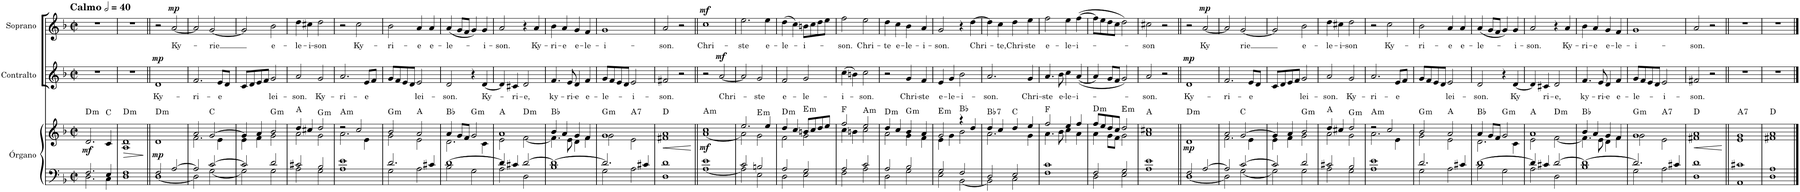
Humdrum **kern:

**kern	**kern	**dynam	**harte	**kern	**text	**dynam	**kern	**text	**dynam
*part3	*part3	*part3	*part3	*part2	*part2	*part2	*part1	*part1	*part1
*staff4	*staff3	*staff3/4	*	*staff2	*staff2	*staff2	*staff1	*staff1	*staff1
*I"Órgano	*	*	*	*I"Contralto	*	*	*I"Soprano	*	*
*	*	*	*	*I'C.	*	*	*I'S.	*	*
*clefF4	*clefG2	*	*	*clefG2	*	*	*clefG2	*	*
*k[b-]	*k[b-]	*	*	*k[b-]	*	*	*k[b-]	*	*
*M2/2	*M2/2	*	*	*M2/2	*	*	*M2/2	*	*
*met(c|)	*met(c|)	*	*	*met(c|)	*	*	*met(c|)	*	*
*MM80	*MM80	*	*	*MM80	*	*	*MM80	*	*
=1	=1	=1	=1	=1	=1	=1	=1	=1	=1
*^	*	*	*	*	*	*	*	*	*
!	!	!	!	!	!	!	!	!LO:TX:a:B:t=Calmo	!	!
!	!	!	!LO:DY:b	!LO:H:kt=m	!	!	!	!	!	!
2.F/	2.D\	2.d/	mf	D:min	1r	.	.	1r	.	.
4E/	4C\	4c/	.	C:maj	.	.	.	.	.	.
=2	=2	=2	=2	=2	=2	=2	=2	=2	=2	=2
!	!	!	!LO:HP:b	!LO:H:kt=m	!	!	!	!	!	!
1F	1D	1A 1d	>	D:min	1r	.	.	1r	.	.
*v	*v	*	*	*	*	*	*	*	*	*
.	.	]	.	.	.	.	.	.	.
=3||	=3||	=3||	=3||	=3||	=3||	=3||	=3||	=3||	=3||
*^	*	*	*	*	*	*	*	*	*
!	!	!	!LO:DY:b	!LO:H:kt=m	!	!LO:LY:b	!LO:DY:a	!	!	!
2F/	[1D	1d	mp	D:min	1d	Ky-	mp	2r	.	.
!	!	!	!	!	!	!	!	!	!LO:LY:b	!LO:DY:a
[2A/	.	.	.	.	.	.	.	[2a/	Ky-	mp
=4	=4	=4	=4	=4	=4	=4	=4	=4	=4	=4
*	*	*^	*	*	*	*	*	*	*	*
!	!	!	!	!	!	!	!LO:LY:b	!	!	!	!
2A/]	2D\]	2a/	2.f\	.	.	2.f/	-ri-	.	2a/]	.	.
!	!	!	!	!	!	!	!	!	!	!LO:LY:b	!
[2c/	[2G\	[2g/	.	.	C:maj	.	.	.	[2g/	-rie	.
!	!	!	!	!	!	!	!LO:LY:b	!	!	!	!
.	.	.	4e\	.	.	8e/L	-e	.	.	.	.
.	.	.	.	.	.	8d/J	.	.	.	.	.
=5	=5	=5	=5	=5	=5	=5	=5	=5	=5	=5	=5
2c/]	2G\]	4g/]	4e\	.	.	8c/L	.	.	2g/]	.	.
.	.	.	.	.	.	8d/	.	.	.	.	.
.	.	4a/	4f\	.	.	8e/	.	.	.	.	.
.	.	.	.	.	.	8f/J	.	.	.	.	.
!	!	!	!	!	!LO:H:kt=m	!	!LO:LY:b	!	!	!LO:LY:b	!
2d/	2G\	2b-/	2g\	.	G:min	2g/	-lei-	.	2b-\	e-	.
=6	=6	=6	=6	=6	=6	=6	=6	=6	=6	=6	=6
!	!	!	!	!	!	!	!LO:LY:b	!	!	!LO:LY:b	!
2c#X/	2A\	4dd/	2a\	.	A:maj	2a/	-son.	.	4dd\	-le-	.
!	!	!	!	!	!	!	!	!	!	!LO:LY:b	!
.	.	4cc#X/	.	.	.	.	.	.	4cc#X\	-i-	.
!	!	!	!	!	!LO:H:kt=m	!	!LO:LY:b	!	!	!LO:LY:b	!
2B-/	2G\	2dd/	2g\	.	G:min	2g/	Ky-	.	2dd\	-son	.
=7	=7	=7	=7	=7	=7	=7	=7	=7	=7	=7	=7
!	!	!	!	!	!LO:H:kt=m	!	!LO:LY:b	!	!	!	!
1e	1A	2r	2.a\	.	A:min	2.a/	-ri-	.	2r	.	.
!	!	!	!	!	!	!	!	!	!	!LO:LY:b	!
.	.	2cc/	.	.	.	.	.	.	2cc\	Ky-	.
!	!	!	!	!	!	!	!LO:LY:b	!	!	!	!
.	.	.	4e\	.	.	8e/L	-e	.	.	.	.
.	.	.	.	.	.	8f/J	.	.	.	.	.
=8	=8	=8	=8	=8	=8	=8	=8	=8	=8	=8	=8
!	!	!	!	!	!LO:H:kt=m	!	!	!	!	!LO:LY:b	!
2.d/	2G\	2b-/	2g\	.	G:min	8g/L	.	.	2b-\	-ri-	.
.	.	.	.	.	.	8f/	.	.	.	.	.
.	.	.	.	.	.	8e/	.	.	.	.	.
.	.	.	.	.	.	8d/J	.	.	.	.	.
!	!	!	!	!	!	!	!LO:LY:b	!	!	!LO:LY:b	!
.	2A\	2a/	2e\	.	A:maj	2e/	-lei-	.	4a/	-e	.
!	!	!	!	!	!	!	!	!	!	!LO:LY:b	!
4c#X/	.	.	.	.	.	.	.	.	4a/	e-	.
=9	=9	=9	=9	=9	=9	=9	=9	=9	=9	=9	=9
!	!	!	!	!	!	!	!LO:LY:b	!	!	!LO:LY:b	!
[1d	2B-\	4a/	2.d\	.	Bb:maj	2d/	-son.	.	(4a/	-le-	.
.	.	8g/L	.	.	.	.	.	.	8g/L	.	.
.	.	8f/J	.	.	.	.	.	.	8f/J	.	.
!	!	!	!	!	!LO:H:kt=m	!	!	!	!	!	!
.	2G\	2g/	.	.	G:min	4r	.	.	4g/)	.	.
!	!	!	!	!	!	!	!LO:LY:b	!	!	!LO:LY:b	!
.	.	.	4c\	.	.	[4d/	Ky-	.	4g/	-i-	.
=10	=10	=10	=10	=10	=10	=10	=10	=10	=10	=10	=10
!	!	!	!	!	!	!	!	!	!	!LO:LY:b	!
4d/]	2A\	1a	2e\	.	A:maj	4d/]	.	.	2a/	-son.	.
!	!	!	!	!	!	!	!LO:LY:b	!	!	!	!
4c#X/	.	.	.	.	.	4c#X/	-ri-	.	.	.	.
!	!	!	!	!	!LO:H:kt=m	!	!LO:LY:b	!	!	!	!
[2d/	2D\	.	[2f\	.	D:min	2d/	-e,	.	4r	.	.
!	!	!	!	!	!	!	!	!	!	!LO:LY:b	!
.	.	.	.	.	.	.	.	.	4a/	Ky-	.
=11	=11	=11	=11	=11	=11	=11	=11	=11	=11	=11	=11
!	!	!	!	!	!	!	!LO:LY:b	!	!	!LO:LY:b	!
1d_	1B-	4b-/	4.f\]	.	Bb:maj	4.f/	ky-	.	4b-\	-ri-	.
!	!	!	!	!	!	!	!	!	!	!LO:LY:b	!
.	.	4a/	.	.	.	.	.	.	4a/	-e	.
!	!	!	!	!	!	!	!LO:LY:b	!	!	!	!
.	.	.	8e\	.	.	8e/	-ri-	.	.	.	.
!	!	!	!	!	!	!	!LO:LY:b	!	!	!LO:LY:b	!
.	.	4g/	4d\	.	.	4d/	-e	.	4g/	e-	.
!	!	!	!	!	!	!	!LO:LY:b	!	!	!LO:LY:b	!
.	.	4f/	4f\	.	.	4f/	e-	.	4f/	-le-	.
=12	=12	=12	=12	=12	=12	=12	=12	=12	=12	=12	=12
!	!	!	!	!	!LO:H:kt=m	!	!LO:LY:b	!	!	!LO:LY:b	!
2.d/]	2G\	1g	2g\	.	G:min	8g/L	-le-	.	1g	-i-	.
.	.	.	.	.	.	8f/	.	.	.	.	.
.	.	.	.	.	.	8e/	.	.	.	.	.
.	.	.	.	.	.	8d/J	.	.	.	.	.
!	!	!	!	!	!LO:H:kt=7	!	!LO:LY:b	!	!	!	!
.	2A\	.	2e\	.	A:7	2e/	-i-	.	.	.	.
4c#X/	.	.	.	.	.	.	.	.	.	.	.
=13	=13	=13	=13	=13	=13	=13	=13	=13	=13	=13	=13
!	!	!	!	!LO:HP:b	!	!	!LO:LY:b	!	!	!LO:LY:b	!
1d	1D	1a	1f#X	<	D:maj	2f#X/	-son.	.	2a/	-son.	.
.	.	.	.	.	.	2r	.	.	2r	.	.
*v	*v	*	*	*	*	*	*	*	*	*	*
*	*v	*v	*	*	*	*	*	*	*	*
.	.	[	.	.	.	.	.	.	.
=14||	=14||	=14||	=14||	=14||	=14||	=14||	=14||	=14||	=14||
*^	*^	*	*	*	*	*	*	*	*
!	!	!	!	!LO:DY:b	!LO:H:kt=m	!	!	!	!	!LO:LY:b	!LO:DY:a
1e	[1A	1cc	[1a	mf	A:min	2r	.	.	1cc	Chri-	mf
!	!	!	!	!	!	!	!LO:LY:b	!LO:DY:a	!	!	!
.	.	.	.	.	.	[2a/	Chri-	mf	.	.	.
=15	=15	=15	=15	=15	=15	=15	=15	=15	=15	=15	=15
!	!	!	!	!	!	!	!	!	!	!LO:LY:b	!
2c/	2A\]	2.ee/	2a\]	.	.	2a/]	.	.	2.ee\	-ste	.
!	!	!	!	!	!LO:H:kt=m	!	!LO:LY:b	!	!	!	!
2Bn/	2E\	.	2g\	.	E:min	2g/	-ste	.	.	.	.
!	!	!	!	!	!	!	!	!	!	!LO:LY:b	!
.	.	4ee/	.	.	.	.	.	.	4ee\	e-	.
=16	=16	=16	=16	=16	=16	=16	=16	=16	=16	=16	=16
!	!	!	!	!	!LO:H:kt=m	!	!LO:LY:b	!	!	!LO:LY:b	!
2A/	2D\	4dd/	2f\	.	D:min	2f/	e-	.	(4dd\	-le-	.
.	.	4cc/	.	.	.	.	.	.	4cc\)	.	.
!	!	!	!	!	!LO:H:kt=m	!	!LO:LY:b	!	!	!LO:LY:b	!
2G/	2E\	8bn/L	2g\	.	E:min	2g/	-le-	.	8bn\L	-i-	.
.	.	8cc/	.	.	.	.	.	.	8cc\	.	.
.	.	8dd/	.	.	.	.	.	.	8dd\	.	.
.	.	8ee/J	.	.	.	.	.	.	8ee\J	.	.
=17	=17	=17	=17	=17	=17	=17	=17	=17	=17	=17	=17
!	!	!	!	!	!	!	!LO:LY:b	!	!	!LO:LY:b	!
2A/	2F\	2ff/	4cc\	.	F:maj	(4cc\	-i-	.	2ff\	-son.	.
.	.	.	4bn\	.	.	4bn\)	.	.	.	.	.
!	!	!	!	!	!LO:H:kt=m	!	!LO:LY:b	!	!	!LO:LY:b	!
2c/	2A\	2ee/	2cc\	.	A:min	2cc\	-son.	.	2ee\	Chri-	.
=18	=18	=18	=18	=18	=18	=18	=18	=18	=18	=18	=18
!	!	!	!	!	!LO:H:kt=m	!	!	!	!	!LO:LY:b	!
2A/	2D\	4dd/	2a\	.	D:min	2r	.	.	4dd\	-te	.
!	!	!	!	!	!	!	!	!	!	!LO:LY:b	!
.	.	4cc/	.	.	.	.	.	.	4cc\	e-	.
!	!	!	!	!	!LO:H:kt=m	!	!LO:LY:b	!	!	!LO:LY:b	!
2B-/	2G\	4b-/	4g\	.	G:min	4g/	Chri-	.	4b-\	-le-	.
!	!	!	!	!	!	!	!LO:LY:b	!	!	!LO:LY:b	!
.	.	4a/	4f\	.	.	4f/	-ste	.	4a/	-i-	.
=19	=19	=19	=19	=19	=19	=19	=19	=19	=19	=19	=19
!	!	!	!	!	!LO:H:kt=m	!	!LO:LY:b	!	!	!LO:LY:b	!
2G/	2E\	2g/	4e\	.	E:min	4e/	e-	.	2g/	-son.	.
!	!	!	!	!	!	!	!LO:LY:b	!	!	!	!
.	.	.	4g\	.	.	4g/	-le-	.	.	.	.
!	!	!	!	!	!	!	!LO:LY:b	!	!	!	!
2F/	[2BB-\	4r	2b-\	.	Bb:maj	2b-\	-i-	.	4r	.	.
!	!	!	!	!	!	!	!	!	!	!LO:LY:b	!
.	.	4dd/	.	.	.	.	.	.	[4dd\	Chri-	.
=20	=20	=20	=20	=20	=20	=20	=20	=20	=20	=20	=20
!	!	!	!	!	!LO:H:kt=7	!	!LO:LY:b	!	!	!	!
2D/	2BB-\]	4dd/	2.a\	.	Bb:7	2.a/	-son.	.	4dd\]	.	.
!	!	!	!	!	!	!	!	!	!	!LO:LY:b	!
.	.	4cc/	.	.	.	.	.	.	4cc\	-te,	.
!	!	!	!	!	!	!	!	!	!	!LO:LY:b	!
2E/	2C\	4dd/	.	.	C:maj	.	.	.	4dd\	Chri-	.
!	!	!	!	!	!	!	!LO:LY:b	!	!	!LO:LY:b	!
.	.	4ee/	4g\	.	.	4g/	Chri-	.	4ee\	-ste	.
=21	=21	=21	=21	=21	=21	=21	=21	=21	=21	=21	=21
!	!	!	!	!	!	!	!LO:LY:b	!	!	!LO:LY:b	!
1c	1F	2ff/	4.a\	.	F:maj	4.a/	-ste	.	2ff\	e-	.
!	!	!	!	!	!	!	!LO:LY:b	!	!	!	!
.	.	.	8b-\	.	.	8b-\	e-	.	.	.	.
!	!	!	!	!	!	!	!LO:LY:b	!	!	!LO:LY:b	!
.	.	4ee/	4cc\	.	.	4cc\	-le-	.	4ee\	-le-	.
!	!	!	!	!	!	!	!LO:LY:b	!	!	!LO:LY:b	!
.	.	4ff/	4a\	.	.	((4a/	-i-	.	([4ff\	-i-	.
=22	=22	=22	=22	=22	=22	=22	=22	=22	=22	=22	=22
!	!	!	!	!	!LO:H:kt=m	!	!	!	!	!	!
2F/	2D\	8ff/L	4a\	.	D:min	4a/)	.	.	8ff\L]	.	.
.	.	8ee/	.	.	.	.	.	.	8ee\	.	.
.	.	8dd/	8g\L	.	.	8g/L	.	.	8dd\	.	.
.	.	8cc/J	8f\J	.	.	8f/J	.	.	8cc\J	.	.
!	!	!	!	!	!LO:H:kt=m	!	!	!	!	!	!
2G/	2E\	2dd/	2g\	.	E:min	2g/)	.	.	2dd\)	.	.
=23	=23	=23	=23	=23	=23	=23	=23	=23	=23	=23	=23
!	!	!	!	!	!	!	!LO:LY:b	!	!	!LO:LY:b	!
1e	1A	1cc#X	1a	.	A:maj	2a/	-son.	.	2cc#X\	-son	.
.	.	.	.	.	.	2r	.	.	2r	.	.
*	*	*v	*v	*	*	*	*	*	*	*	*
=24||	=24||	=24||	=24||	=24||	=24||	=24||	=24||	=24||	=24||	=24||
!	!	!	!LO:DY:b	!LO:H:kt=m	!	!LO:LY:b	!LO:DY:a	!	!	!
2F/	[1D	1d	mp	D:min	1d	Ky-	mp	2r	.	.
!	!	!	!	!	!	!	!	!	!LO:LY:b	!LO:DY:a
[2A/	.	.	.	.	.	.	.	[2a/	Ky	mp
=25	=25	=25	=25	=25	=25	=25	=25	=25	=25	=25
*	*	*^	*	*	*	*	*	*	*	*
!	!	!	!	!	!	!	!LO:LY:b	!	!	!	!
2A/]	2D\]	2a/	2.f\	.	.	2.f/	-ri-	.	2a/]	.	.
!	!	!	!	!	!	!	!	!	!	!LO:LY:b	!
[2c/	[2G\	[2g/	.	.	C:maj	.	.	.	[2g/	-rie	.
!	!	!	!	!	!	!	!LO:LY:b	!	!	!	!
.	.	.	4e\	.	.	8e/L	-e	.	.	.	.
.	.	.	.	.	.	8d/J	.	.	.	.	.
=26	=26	=26	=26	=26	=26	=26	=26	=26	=26	=26	=26
2c/]	2G\]	4g/]	4e\	.	.	8c/L	.	.	2g/]	.	.
.	.	.	.	.	.	8d/	.	.	.	.	.
.	.	4a/	4f\	.	.	8e/	.	.	.	.	.
.	.	.	.	.	.	8f/J	.	.	.	.	.
!	!	!	!	!	!LO:H:kt=m	!	!LO:LY:b	!	!	!LO:LY:b	!
2d/	2G\	2b-/	2g\	.	G:min	2g/	-lei-	.	2b-\	e-	.
=27	=27	=27	=27	=27	=27	=27	=27	=27	=27	=27	=27
!	!	!	!	!	!	!	!LO:LY:b	!	!	!LO:LY:b	!
2c#X/	2A\	4dd/	2a\	.	A:maj	2a/	-son.	.	4dd\	-le-	.
!	!	!	!	!	!	!	!	!	!	!LO:LY:b	!
.	.	4cc#X/	.	.	.	.	.	.	4cc#X\	-i-	.
!	!	!	!	!	!LO:H:kt=m	!	!LO:LY:b	!	!	!LO:LY:b	!
2B-/	2G\	2dd/	2g\	.	G:min	2g/	Ky-	.	2dd\	-son	.
=28	=28	=28	=28	=28	=28	=28	=28	=28	=28	=28	=28
!	!	!	!	!	!LO:H:kt=m	!	!LO:LY:b	!	!	!	!
1e	1A	2r	2.a\	.	A:min	2.a/	-ri-	.	2r	.	.
!	!	!	!	!	!	!	!	!	!	!LO:LY:b	!
.	.	2cc/	.	.	.	.	.	.	2cc\	Ky-	.
!	!	!	!	!	!	!	!LO:LY:b	!	!	!	!
.	.	.	4e\	.	.	8e/L	-e	.	.	.	.
.	.	.	.	.	.	8f/J	.	.	.	.	.
=29	=29	=29	=29	=29	=29	=29	=29	=29	=29	=29	=29
!	!	!	!	!	!LO:H:kt=m	!	!	!	!	!LO:LY:b	!
2.d/	2G\	2b-/	2g\	.	G:min	8g/L	.	.	2b-\	-ri-	.
.	.	.	.	.	.	8f/	.	.	.	.	.
.	.	.	.	.	.	8e/	.	.	.	.	.
.	.	.	.	.	.	8d/J	.	.	.	.	.
!	!	!	!	!	!	!	!LO:LY:b	!	!	!LO:LY:b	!
.	2A\	2a/	2e\	.	A:maj	2e/	-lei-	.	4a/	-e	.
!	!	!	!	!	!	!	!	!	!	!LO:LY:b	!
4c#X/	.	.	.	.	.	.	.	.	4a/	e-	.
=30	=30	=30	=30	=30	=30	=30	=30	=30	=30	=30	=30
!	!	!	!	!	!	!	!LO:LY:b	!	!	!LO:LY:b	!
[1d	2B-\	4a/	2.d\	.	Bb:maj	2d/	-son.	.	(4a/	-le-	.
.	.	8g/L	.	.	.	.	.	.	8g/L	.	.
.	.	8f/J	.	.	.	.	.	.	8f/J	.	.
!	!	!	!	!	!LO:H:kt=m	!	!	!	!	!	!
.	2G\	2g/	.	.	G:min	4r	.	.	4g/)	.	.
!	!	!	!	!	!	!	!LO:LY:b	!	!	!LO:LY:b	!
.	.	.	4c\	.	.	[4d/	Ky	.	4g/	-i-	.
=31	=31	=31	=31	=31	=31	=31	=31	=31	=31	=31	=31
!	!	!	!	!	!	!	!	!	!	!LO:LY:b	!
4d/]	2A\	1a	2e\	.	A:maj	4d/]	.	.	2a/	-son.	.
!	!	!	!	!	!	!	!LO:LY:b	!	!	!	!
4c#X/	.	.	.	.	.	4c#X/	-ri-	.	.	.	.
!	!	!	!	!	!LO:H:kt=m	!	!LO:LY:b	!	!	!	!
[2d/	2D\	.	[2f\	.	D:min	2d/	-e,	.	4r	.	.
!	!	!	!	!	!	!	!	!	!	!LO:LY:b	!
.	.	.	.	.	.	.	.	.	4a/	Ky-	.
=32	=32	=32	=32	=32	=32	=32	=32	=32	=32	=32	=32
!	!	!	!	!	!	!	!LO:LY:b	!	!	!LO:LY:b	!
1d_	1B-	4b-/	4.f\]	.	Bb:maj	4.f/	ky-	.	4b-\	-ri-	.
!	!	!	!	!	!	!	!	!	!	!LO:LY:b	!
.	.	4a/	.	.	.	.	.	.	4a/	-e	.
!	!	!	!	!	!	!	!LO:LY:b	!	!	!	!
.	.	.	8e\	.	.	8e/	-ri-	.	.	.	.
!	!	!	!	!	!	!	!LO:LY:b	!	!	!LO:LY:b	!
.	.	4g/	4d\	.	.	4d/	-e	.	4g/	e-	.
!	!	!	!	!	!	!	!LO:LY:b	!	!	!LO:LY:b	!
.	.	4f/	4f\	.	.	4f/	e-	.	4f/	-le-	.
=33	=33	=33	=33	=33	=33	=33	=33	=33	=33	=33	=33
!	!	!	!	!	!LO:H:kt=m	!	!LO:LY:b	!	!	!LO:LY:b	!
2.d/]	2G\	1g	2g\	.	G:min	8g/L	-le-	.	1g	-i-	.
.	.	.	.	.	.	8f/	.	.	.	.	.
.	.	.	.	.	.	8e/	.	.	.	.	.
.	.	.	.	.	.	8d/J	.	.	.	.	.
!	!	!	!	!	!LO:H:kt=7	!	!LO:LY:b	!	!	!	!
.	2A\	.	2e\	.	A:7	2e/	-i-	.	.	.	.
4c#X/	.	.	.	.	.	.	.	.	.	.	.
=34	=34	=34	=34	=34	=34	=34	=34	=34	=34	=34	=34
!	!	!	!	!LO:HP:b	!	!	!LO:LY:b	!	!	!LO:LY:b	!
1d	1D	1a	1f#X	<	D:maj	2f#X/	-son.	.	2a/	-son.	.
.	.	.	.	.	.	2r	.	.	2r	.	.
*v	*v	*	*	*	*	*	*	*	*	*	*
*	*v	*v	*	*	*	*	*	*	*	*
.	.	[	.	.	.	.	.	.	.
=35||	=35||	=35||	=35||	=35||	=35||	=35||	=35||	=35||	=35||
*^	*	*	*	*	*	*	*	*	*
!	!	!	!	!LO:H:kt=7	!	!	!	!	!	!
1c#X	1AA	1e 1g	.	A:7	1r	.	.	1r	.	.
*v	*v	*	*	*	*	*	*	*	*	*
=36	=36	=36	=36	=36	=36	=36	=36	=36	=36
1D 1A	1f#X 1a	.	D:maj	1r	.	.	1r	.	.
==	==	==	==	==	==	==	==	==	==
*-	*-	*-	*-	*-	*-	*-	*-	*-	*-
